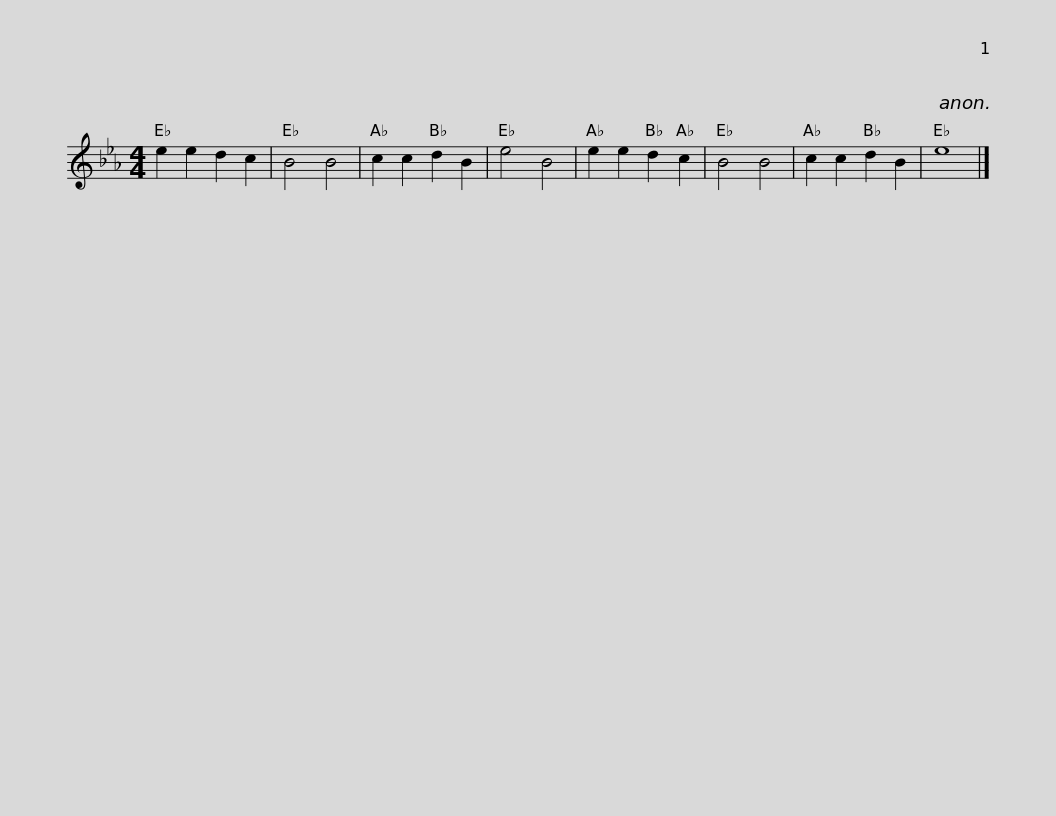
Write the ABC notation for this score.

X:1
L:1/8
M:4/4
I:linebreak $
K:Eb
V:1 treble
V:1
 e2 e2 d2 c2 | B4 B4 | c2 c2 d2 B2 | e4 B4 | e2 e2 d2 c2 | %5
 B4 B4 | c2 c2 d2 B2 | e8 |] %8
